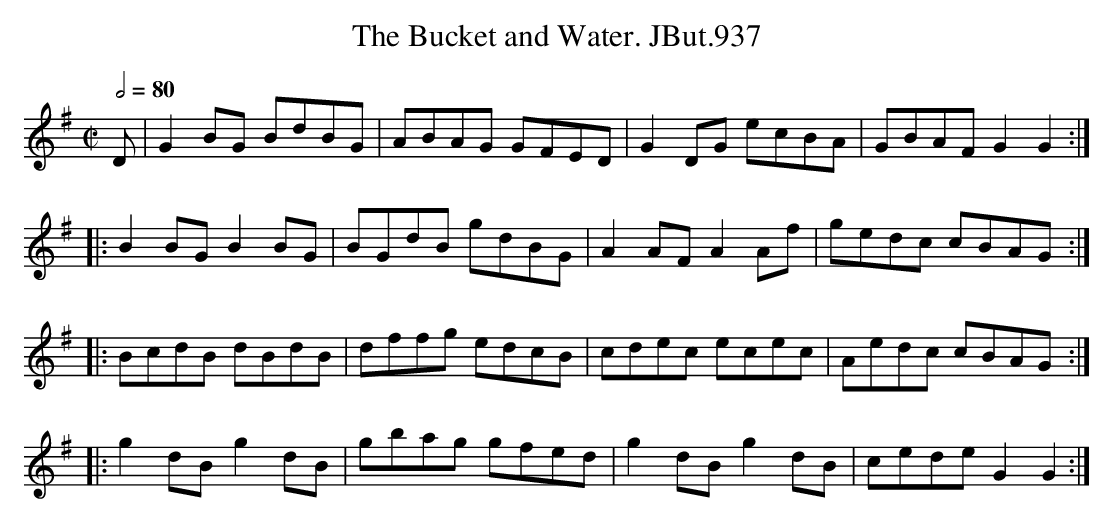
X:1
T:Bucket and Water. JBut.937, The
M:C|
L:1/8
Q:1/2=80
K:G
D|G2 BG BdBG|ABAG GFED|G2DG ecBA|GBAF G2G2:|
|:B2BG B2BG|BGdB gdBG|A2AF A2 Af|gedc cBAG:|
|:BcdB dBdB|dffg edcB|cdec ecec|Aedc cBAG:|
|:g2dB g2dB|gbag gfed|g2dB g2dB|cede G2G2:|
